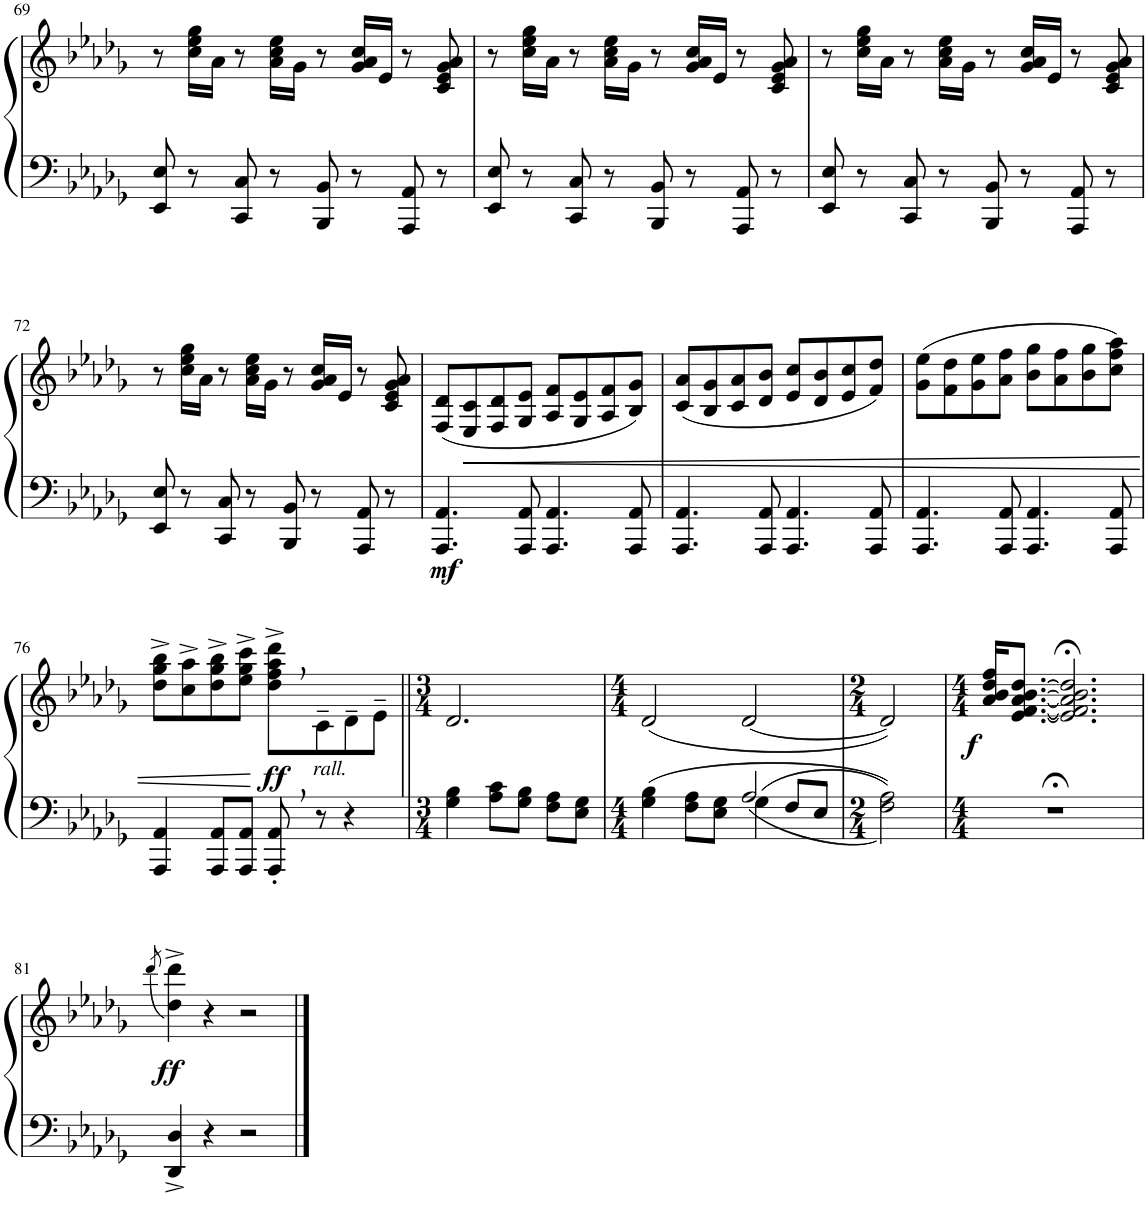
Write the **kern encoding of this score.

**kern	**kern	**dynam
*part1	*part1	*part1
*staff2	*staff1	*staff1/2
*I"Piano	*	*
*I'Pno.	*	*
!!LO:PB:g=z
*clefF4	*clefG2	*
*k[b-e-a-d-g-]	*k[b-e-a-d-g-]	*
*M4/4	*M4/4	*
=69	=69	=69
8EE-/ 8E-/	8r	.
8r	16cc\ 16ee-\ 16gg-\LL	.
.	16a-\JJ	.
8CC/ 8C/	8r	.
8r	16a-\ 16cc\ 16ee-\LL	.
.	16g-\JJ	.
8BBB-/ 8BB-/	8r	.
8r	16g-/ 16a-/ 16cc/LL	.
.	16e-/JJ	.
8AAA-/ 8AA-/	8r	.
8r	8c/ 8e-/ 8g-/ 8a-/	.
=70	=70	=70
8EE-/ 8E-/	8r	.
8r	16cc\ 16ee-\ 16gg-\LL	.
.	16a-\JJ	.
8CC/ 8C/	8r	.
8r	16a-\ 16cc\ 16ee-\LL	.
.	16g-\JJ	.
8BBB-/ 8BB-/	8r	.
8r	16g-/ 16a-/ 16cc/LL	.
.	16e-/JJ	.
8AAA-/ 8AA-/	8r	.
8r	8c/ 8e-/ 8g-/ 8a-/	.
=71	=71	=71
8EE-/ 8E-/	8r	.
8r	16cc\ 16ee-\ 16gg-\LL	.
.	16a-\JJ	.
8CC/ 8C/	8r	.
8r	16a-\ 16cc\ 16ee-\LL	.
.	16g-\JJ	.
8BBB-/ 8BB-/	8r	.
8r	16g-/ 16a-/ 16cc/LL	.
.	16e-/JJ	.
8AAA-/ 8AA-/	8r	.
8r	8c/ 8e-/ 8g-/ 8a-/	.
!!LO:LB:g=z
=72	=72	=72
8EE-/ 8E-/	8r	.
8r	16cc\ 16ee-\ 16gg-\LL	.
.	16a-\JJ	.
8CC/ 8C/	8r	.
8r	16a-\ 16cc\ 16ee-\LL	.
.	16g-\JJ	.
8BBB-/ 8BB-/	8r	.
8r	16g-/ 16a-/ 16cc/LL	.
.	16e-/JJ	.
8AAA-/ 8AA-/	8r	.
8r	8c/ 8e-/ 8g-/ 8a-/	.
=73	=73	=73
!	!	!LO:DY:b=2
4.AAA-/ 4.AA-/	(8F/ 8d-/L	mf
!	!	!LO:HP:b
.	8E-/ 8c/	<
.	8F/ 8d-/	.
8AAA-/ 8AA-/	8G-/ 8e-/J	.
4.AAA-/ 4.AA-/	8A-/ 8f/L	.
.	8G-/ 8e-/	.
.	8A-/ 8f/	.
8AAA-/ 8AA-/	8B-/ 8g-/J)	.
=74	=74	=74
4.AAA-/ 4.AA-/	(8c/ 8a-/L	.
.	8B-/ 8g-/	.
.	8c/ 8a-/	.
8AAA-/ 8AA-/	8d-/ 8b-/J	.
4.AAA-/ 4.AA-/	8e-/ 8cc/L	.
.	8d-/ 8b-/	.
.	8e-/ 8cc/	.
8AAA-/ 8AA-/	8f/ 8dd-/J)	.
=75	=75	=75
4.AAA-/ 4.AA-/	(8g-\ 8ee-\L	.
.	8f\ 8dd-\	.
.	8g-\ 8ee-\	.
8AAA-/ 8AA-/	8a-\ 8ff\J	.
4.AAA-/ 4.AA-/	8b-\ 8gg-\L	.
.	8a-\ 8ff\	.
.	8b-\ 8gg-\	.
8AAA-/ 8AA-/	8cc\ 8ff\ 8aa-\J)	.
!!LO:LB:g=z
=76	=76	=76
4AAA-/ 4AA-/	8dd-\^ 8gg-\^ 8bb-\^L	.
.	8cc\^ 8aa-\^	.
8AAA-/ 8AA-/L	8dd-\^ 8gg-\^ 8bb-\^	.
8AAA-/ 8AA-/J	8ee-\^ 8gg-\^ 8ccc\^J	.
!	!	!LO:DY:n=1:b
8AAA-/', 8AA-/',	8dd-\^, 8ff\^, 8aa-\^, 8ddd-\^,L	[ ff
!	!LO:TX:b:i:t=rall.	!
8r	8c~\	.
4r	8d-~\	.
.	8e-~\J	.
=77||	=77||	=77||
*M3/4	*M3/4	*
4G-\ 4B-\	2.d-/	.
8A-\ 8c\L	.	.
8G-\ 8B-\J	.	.
8F\ 8A-\L	.	.
8E-\ 8G-\J	.	.
=78	=78	=78
*M4/4	*M4/4	*
*^	*	*
4G-\ 4B-\	2ryy	(2d-/	.
8F\ 8A-\L	.	.	.
8E-\ 8G-\J	.	.	.
4G-\	2A-/	[2d-/	.
8F/L	.	.	.
8E-/J	.	.	.
*v	*v	*	*
=79	=79	=79
*M2/4	*M2/4	*
2F\ 2A-\	2d-/])	.
=80	=80	=80
*M4/4	*M4/4	*
!	!	!LO:DY:b
1r;<	16a-/ 16b-/ 16dd-/ 16ff/KL	f
.	[8.e-/ [8.f/ [8.a-/ [8.b-/ [8.dd-/J	.
.	2.e-/];< 2.f/];< 2.a-/];< 2.b-/];< 2.dd-/];<	.
!!LO:LB:g=z
=81	=81	=81
.	(8qddd-/	.
!	!	!LO:DY:b
4DD-/^ 4D-/^	4dd-\^ 4ddd-\^)	ff
4r	4r	.
2r	2r	.
==	==	==
*-	*-	*-
